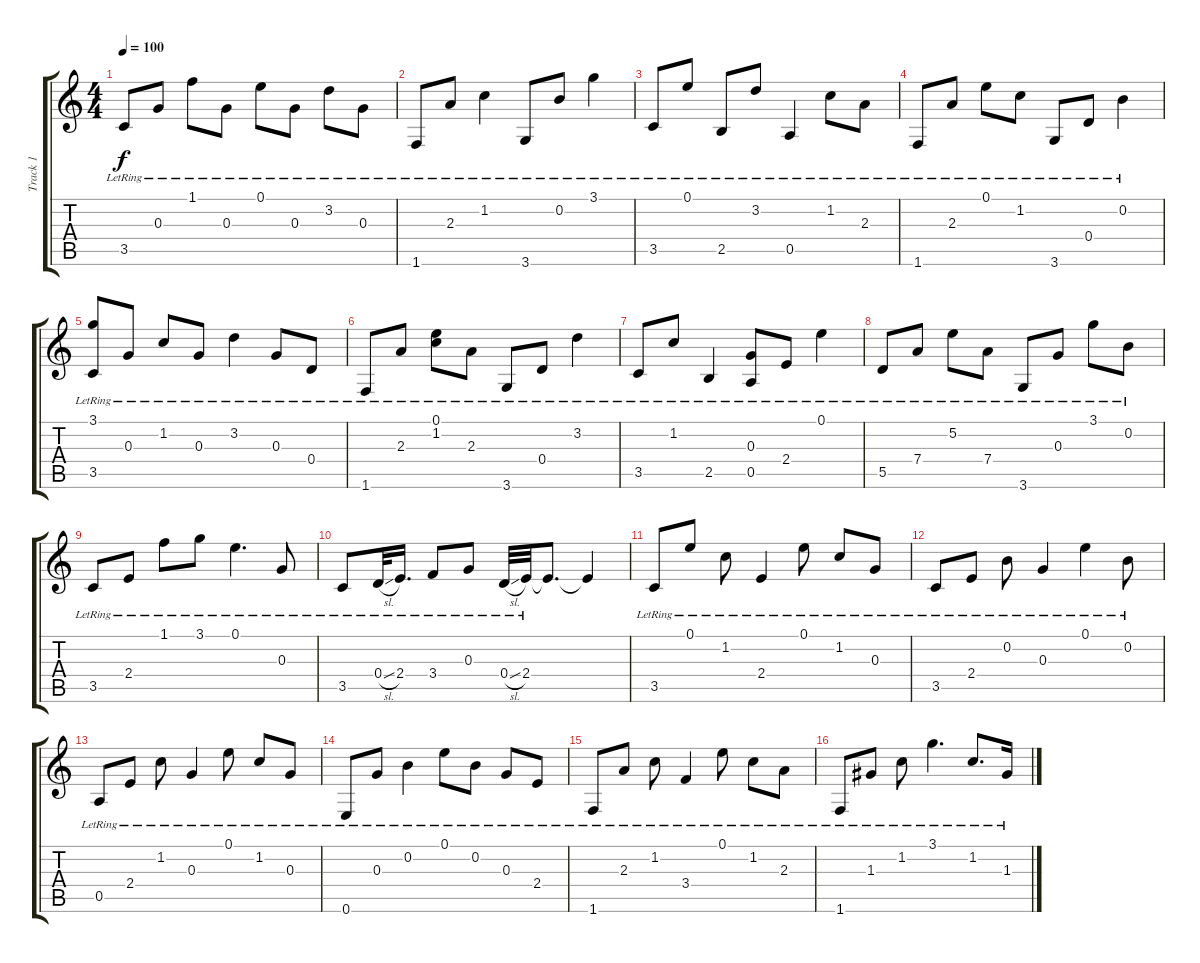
\track ("Track 1" "Track 1") {instrument acousticguitarnylon}
\staff {score tabs}
\tuning (E4 B3 G3 D3 A2 E2) {hide}
\ts (4 4)
\tempo 100
\clef g2
\ks c
3.5{lr}.8{dy f} 0.3{lr}.8 1.1{lr}.8 0.3{lr}.8 0.1{lr}.8 0.3{lr}.8 3.2{lr}.8 0.3{lr}.8 |
1.6{lr}.8 2.3{lr}.8 1.2{lr}.4 3.6{lr}.8 0.2{lr}.8 3.1{lr}.4 |
3.5{lr}.8 0.1{lr}.8 2.5{lr}.8 3.2{lr}.8 0.5{lr}.4 1.2{lr}.8 2.3{lr}.8 |
1.6{lr}.8 2.3{lr}.8 0.1{lr}.8 1.2{lr}.8 3.6{lr}.8 0.4{lr}.8 0.2{lr}.4 |
(3.1{lr} 3.5{lr}).8 0.3{lr}.8 1.2{lr}.8 0.3{lr}.8 3.2{lr}.4 0.3{lr}.8 0.4{lr}.8 |
1.6{lr}.8 2.3{lr}.8 (0.1{lr} 1.2{lr}).8 2.3{lr}.8 3.6{lr}.8 0.4{lr}.8 3.2{lr}.4 |
3.5{lr}.8 1.2{lr}.8 2.5{lr}.4 (0.3{lr} 0.5{lr}).8 2.4{lr}.8 0.1{lr}.4 |
5.5{lr}.8 7.4{lr}.8 5.2{lr}.8 7.4{lr}.8 3.6{lr}.8 0.3{lr}.8 3.1{lr}.8 0.2{lr}.8 |
3.5{lr}.8 2.4{lr}.8 1.1{lr}.8 3.1{lr}.8 0.1{lr}.4{d} 0.3{lr}.8 |
3.5{lr}.8 0.4{sl lr}.32 2.4{lr}.16{d} 3.4{lr}.8 0.3{lr}.8 0.4{sl lr}.32 2.4{lr}.32 2.4{t}.8{d} 2.4{t}.4 |
3.5{lr}.8 0.1{lr}.8 1.2{lr}.8 2.4{lr}.4 0.1{lr}.8 1.2{lr}.8 0.3{lr}.8 |
3.5{lr}.8 2.4{lr}.8 0.2{lr}.8 0.3{lr}.4 0.1{lr}.4 0.2{lr}.8 |
0.5{lr}.8 2.4{lr}.8 1.2{lr}.8 0.3{lr}.4 0.1{lr}.8 1.2{lr}.8 0.3{lr}.8 |
0.6{lr}.8 0.3{lr}.8 0.2{lr}.4 0.1{lr}.8 0.2{lr}.8 0.3{lr}.8 2.4{lr}.8 |
1.6{lr}.8 2.3{lr}.8 1.2{lr}.8 3.4{lr}.4 0.1{lr}.8 1.2{lr}.8 2.3{lr}.8 |
1.6{lr}.8 1.3{lr}.8 1.2{lr}.8 3.1{lr}.4{d} 1.2{lr}.8{d} 1.3{lr}.16
